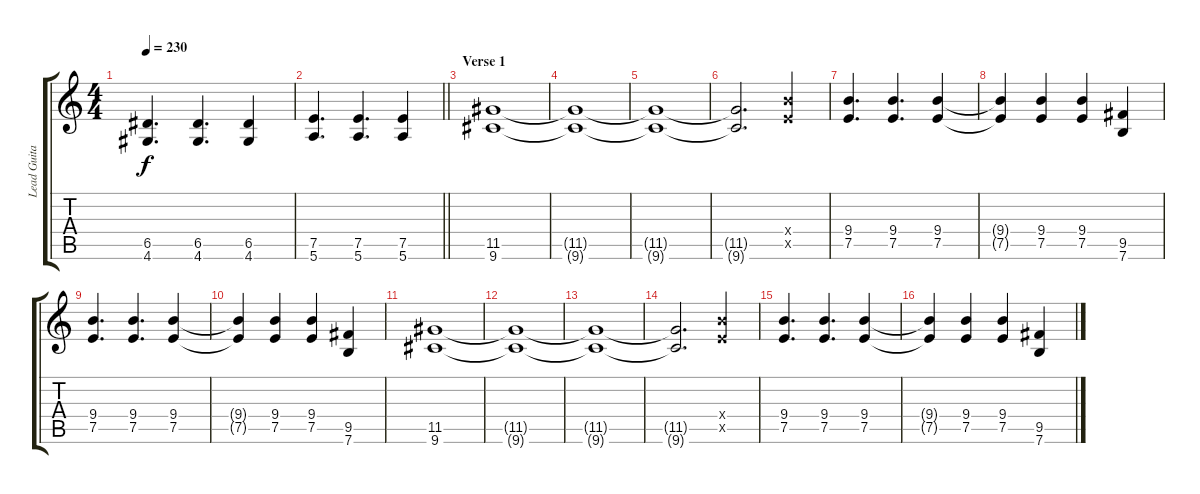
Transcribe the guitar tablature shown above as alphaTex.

\track ("Lead Guitar" "Lead Guita") {instrument distortionguitar}
\staff {score tabs}
\tuning (E4 B3 G3 D3 A2 E2) {hide}
\ts (4 4)
\tempo 230
\clef g2
\ks c
(6.5 4.6).4{d dy f} (6.5 4.6).4{d} (6.5 4.6).4 |
\barLineRight lightlight
(7.5 5.6).4{d} (7.5 5.6).4{d} (7.5 5.6).4 |
\section ("" "Verse 1")
(11.5 9.6).1 |
(11.5{t} 9.6{t}).1 |
(11.5{t} 9.6{t}).1 |
(11.5{t} 9.6{t}).2{d} (9.4{x} 7.5{x}).4 |
(9.4 7.5).4{d} (9.4 7.5).4{d} (9.4 7.5).4 |
(9.4{t} 7.5{t}).4 (9.4 7.5).4 (9.4 7.5).4 (9.5 7.6).4 |
(9.4 7.5).4{d} (9.4 7.5).4{d} (9.4 7.5).4 |
(9.4{t} 7.5{t}).4 (9.4 7.5).4 (9.4 7.5).4 (9.5 7.6).4 |
(11.5 9.6).1 |
(11.5{t} 9.6{t}).1 |
(11.5{t} 9.6{t}).1 |
(11.5{t} 9.6{t}).2{d} (9.4{x} 7.5{x}).4 |
(9.4 7.5).4{d} (9.4 7.5).4{d} (9.4 7.5).4 |
(9.4{t} 7.5{t}).4 (9.4 7.5).4 (9.4 7.5).4 (9.5 7.6).4
